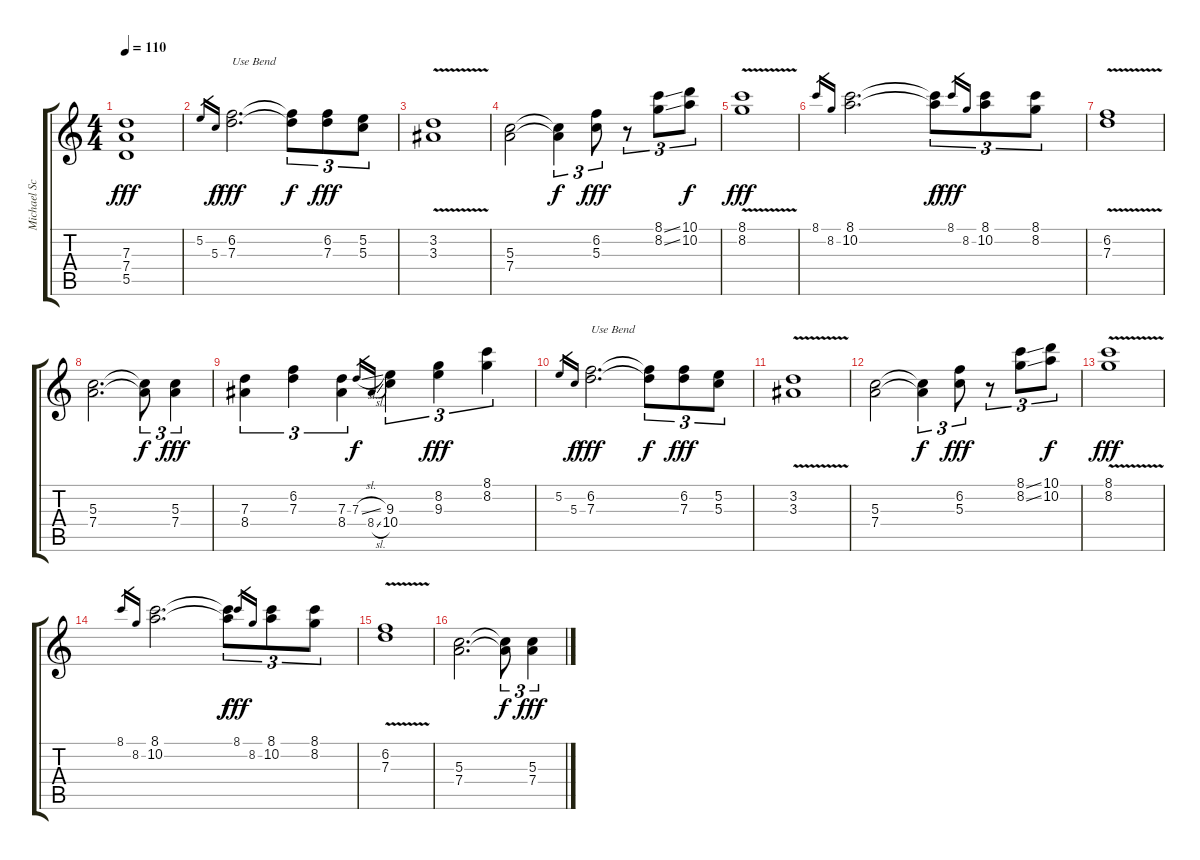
\track ("Michael Schenker" "Michael Sc") {instrument distortionguitar}
\staff {score tabs}
\tuning (E4 B3 G3 D3 A2 E2) {hide}
\ts (4 4)
\tempo 110
\clef g2
\ks c
(7.3 7.4 5.5).1{dy fff} |
5.2.16{gr} 5.3.16{gr dy f} (6.2 7.3).2{d txt "Use Bend " dy fff} (6.2{t} 7.3{t}).8{tu (3 2) dy f} (6.2 7.3).8{tu (3 2) dy fff} (5.2 5.3).8{tu (3 2)} |
(3.2{v} 3.3{v}).1 |
(5.3 7.4).2 (5.3{t} 7.4{t}).4{tu (3 2) dy f} (6.2 5.3).8{tu (3 2) dy fff} r.8{tu (3 2)} (8.1{ss} 8.2{ss}).8{tu (3 2)} (10.1 10.2).8{tu (3 2) dy f} |
(8.1{v} 8.2{v}).1{dy fff} |
8.1.16{gr} 8.2.16{gr} (8.1 10.2).2{d} (8.1{t} 10.2{t}).8{tu (3 2) dy f} 8.1.16{gr dy fff} 8.2.16{gr} (8.1 10.2).8{tu (3 2)} (8.1 8.2).8{tu (3 2)} |
(6.2{v} 7.3{v}).1 |
(5.3 7.4).2{d} (5.3{t} 7.4{t}).8{tu (3 2) dy f} (5.3 7.4).4{tu (3 2) dy fff} |
(7.3 8.4).4{tu (3 2)} (6.2 7.3).4{tu (3 2)} (7.3 8.4).4{tu (3 2)} 7.3{sl}.16{gr dy f} 8.4{sl}.16{gr} (9.3 10.4).4{tu (3 2)} (8.2 9.3).4{tu (3 2) dy fff} (8.1 8.2).4{tu (3 2)} |
5.2.16{gr} 5.3.16{gr dy f} (6.2 7.3).2{d txt "Use Bend " dy fff} (6.2{t} 7.3{t}).8{tu (3 2) dy f} (6.2 7.3).8{tu (3 2) dy fff} (5.2 5.3).8{tu (3 2)} |
(3.2{v} 3.3{v}).1 |
(5.3 7.4).2 (5.3{t} 7.4{t}).4{tu (3 2) dy f} (6.2 5.3).8{tu (3 2) dy fff} r.8{tu (3 2)} (8.1{ss} 8.2{ss}).8{tu (3 2)} (10.1 10.2).8{tu (3 2) dy f} |
(8.1{v} 8.2{v}).1{dy fff} |
8.1.16{gr} 8.2.16{gr} (8.1 10.2).2{d} (8.1{t} 10.2{t}).8{tu (3 2) dy f} 8.1.16{gr dy fff} 8.2.16{gr} (8.1 10.2).8{tu (3 2)} (8.1 8.2).8{tu (3 2)} |
(6.2{v} 7.3{v}).1 |
(5.3 7.4).2{d} (5.3{t} 7.4{t}).8{tu (3 2) dy f} (5.3 7.4).4{tu (3 2) dy fff}
